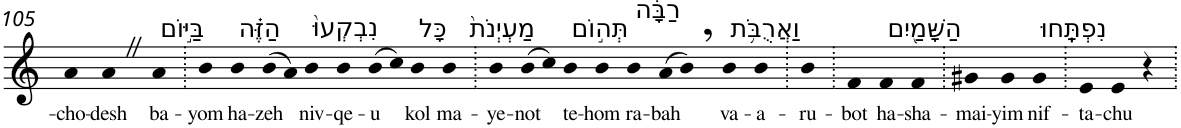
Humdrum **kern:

**kern	**text
*part1	*part1
*staff1	*staff1
*I"Piano	*
*I'Pno	*
!!LO:PB:g=z
*clefG2	*
*k[]	*
=105	=105
!	!LO:LY:b
4a	-cho-
!	!LO:LY:b
4aZ	-desh
!LO:TX:a:t=בַּיּ֣וֹם	!
!	!LO:LY:b
4a	ba-
=106.	=106.
!	!LO:LY:b
4b	-yom
!LO:TX:a:t=הַזֶּ֗ה	!
!	!LO:LY:b
4b	ha-
!	!LO:LY:b
(>8b	-zeh
8a)	.
!LO:TX:a:t=נִבְקְעוּ֙	!
!	!LO:LY:b
4b	niv-
!	!LO:LY:b
4b	-qe-
!	!LO:LY:b
(>8b	-u
8cc)	.
!LO:TX:a:t=כָּל	!
!	!LO:LY:b
4b	kol
!LO:TX:a:t=מַעְיְנֹת֙	!
!	!LO:LY:b
4b	ma-
=107.	=107.
!	!LO:LY:b
4b	-ye-
!	!LO:LY:b
(>8b	-not
8cc)	.
!LO:TX:a:t=תְּה֣וֹם	!
!	!LO:LY:b
4b	te-
!	!LO:LY:b
4b	-hom
!LO:TX:a:t=רַבָּ֔ה	!
!	!LO:LY:b
4b	ra-
!	!LO:LY:b
(>8a	-bah
8b,)	.
!LO:TX:a:t=וַאֲרֻבֹּ֥ת	!
!	!LO:LY:b
4b	va-
!	!LO:LY:b
4b	-a-
=108.	=108.
!	!LO:LY:b
4b	-ru-
=109.	=109.
!	!LO:LY:b
4f	-bot
!LO:TX:a:t=הַשָּׁמַ֖יִם	!
!	!LO:LY:b
4f	ha-
!	!LO:LY:b
4f	-sha-
=110.	=110.
!	!LO:LY:b
4g#X	-mai-
!	!LO:LY:b
4g#	-yim
!LO:TX:a:t=נִפְתָּֽחוּ	!
!	!LO:LY:b
4g#	nif-
=111.	=111.
!	!LO:LY:b
4e	-ta-
!	!LO:LY:b
4e	-chu
4r	.
=.	=.
*-	*-
